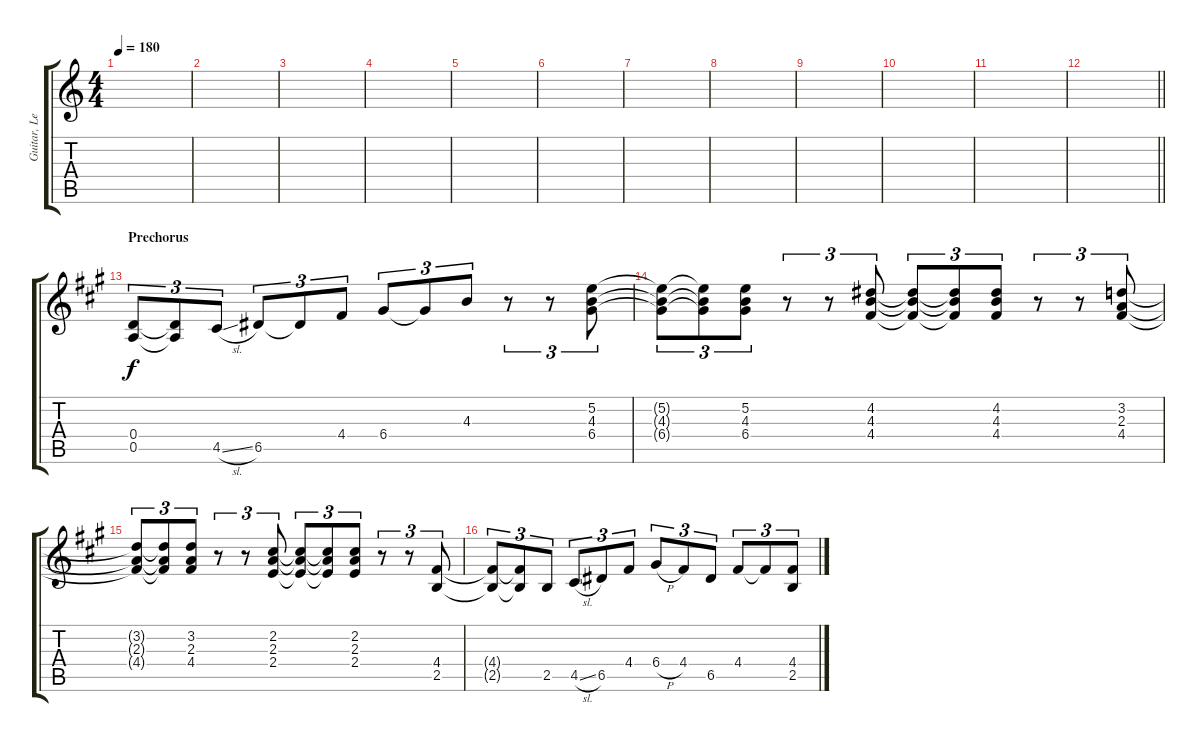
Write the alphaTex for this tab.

\track ("Guitar, Lead" "Guitar, Le") {instrument distortionguitar}
\staff {score tabs}
\tuning (E4 B3 G3 D3 A2 E2) {hide}
\ts (4 4)
\tempo 180
\clef g2
\ks c
|
|
|
|
|
|
|
|
|
|
|
\barLineRight lightlight
|
\section ("" "Prechorus")
\ks a
(0.4 0.5).8{tu (3 2)} (0.4{t} 0.5{t}).8{tu (3 2)} 4.5{sl}.8{tu (3 2)} 6.5.8{tu (3 2)} 6.5{t}.8{tu (3 2)} 4.4.8{tu (3 2)} 6.4.8{tu (3 2)} 6.4{t}.8{tu (3 2)} 4.3.8{tu (3 2)} r.8{tu (3 2)} r.8{tu (3 2)} (5.2 4.3 6.4).8{tu (3 2)} |
(5.2{t} 4.3{t} 6.4{t}).8{tu (3 2)} (5.2{t} 4.3{t} 6.4{t}).8{tu (3 2)} (5.2 4.3 6.4).8{tu (3 2)} r.8{tu (3 2)} r.8{tu (3 2)} (4.2 4.3 4.4).8{tu (3 2)} (4.2{t} 4.3{t} 4.4{t}).8{tu (3 2)} (4.2{t} 4.3{t} 4.4{t}).8{tu (3 2)} (4.2 4.3 4.4).8{tu (3 2)} r.8{tu (3 2)} r.8{tu (3 2)} (3.2 2.3 4.4).8{tu (3 2)} |
(3.2{t} 2.3{t} 4.4{t}).8{tu (3 2)} (3.2{t} 2.3{t} 4.4{t}).8{tu (3 2)} (3.2 2.3 4.4).8{tu (3 2)} r.8{tu (3 2)} r.8{tu (3 2)} (2.2 2.3 2.4).8{tu (3 2)} (2.2{t} 2.3{t} 2.4{t}).8{tu (3 2)} (2.2{t} 2.3{t} 2.4{t}).8{tu (3 2)} (2.2 2.3 2.4).8{tu (3 2)} r.8{tu (3 2)} r.8{tu (3 2)} (4.4 2.5).8{tu (3 2)} |
(4.4{t} 2.5{t}).8{tu (3 2)} (4.4{t} 2.5{t}).8{tu (3 2)} 2.5.8{tu (3 2)} 4.5{sl}.8{tu (3 2)} 6.5.8{tu (3 2)} 4.4.8{tu (3 2)} 6.4{h}.8{tu (3 2)} 4.4.8{tu (3 2)} 6.5.8{tu (3 2)} 4.4.8{tu (3 2)} 4.4{t}.8{tu (3 2)} (4.4 2.5).8{tu (3 2)}
